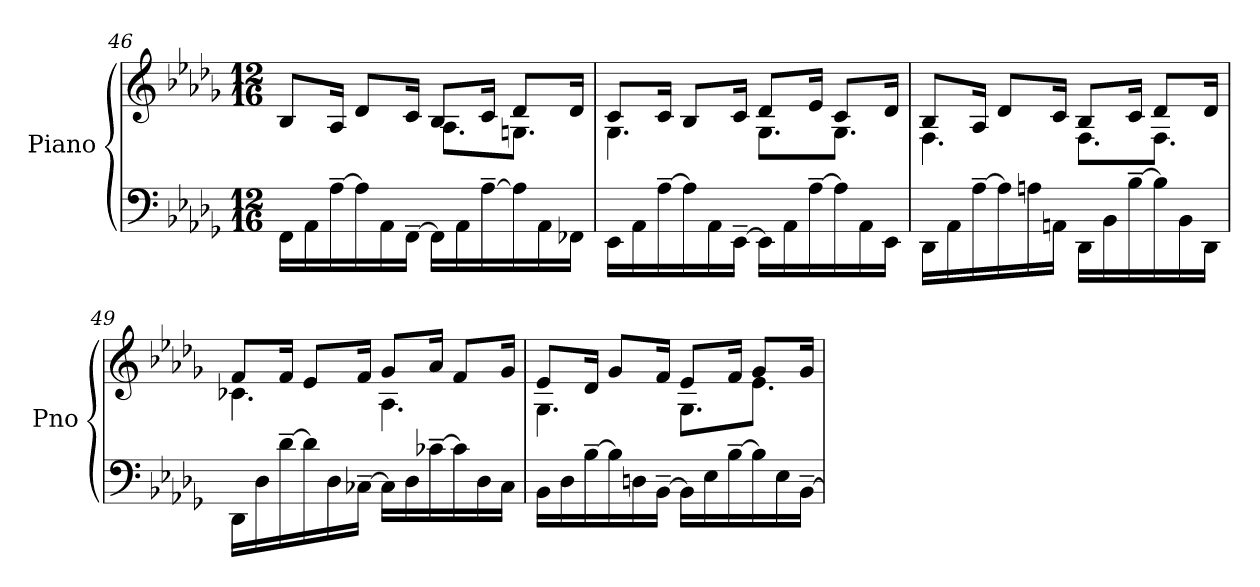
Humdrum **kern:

**kern	**kern
*part1	*part1
*staff2	*staff1
*I"Piano	*
*I'Pno	*
*clefF4	*clefG2
*k[b-e-a-d-g-]	*k[b-e-a-d-g-]
*M12/16	*M12/16
=46	=46
*	*^
16FF\LL	8B-/L	4.ryy
16AA-\	.	.
[16A-~\	16A-/Jk	.
16A-\]	8d-/L	.
16AA-\	.	.
[16FF~\JJ	16c/Jk	.
16FF\LL]	8B-/L	8.A-\L
16AA-\	.	.
[16A-~\	16c/Jk	.
16A-\]	8d-/L	8.Gn\J
16AA-\	.	.
16FF-X\JJ	16d-/Jk	.
=47	=47	=47
16EE-\LL	8c/L	4.G-\
16AA-\	.	.
[16A-~\	16c/Jk	.
16A-\]	8B-/L	.
16AA-\	.	.
[16EE-~\JJ	16c/Jk	.
16EE-\LL]	8d-/L	8.G-\L
16AA-\	.	.
[16A-~\	16e-/Jk	.
16A-\]	8c/L	8.G-\J
16AA-\	.	.
16EE-\JJ	16d-/Jk	.
=48	=48	=48
16DD-\LL	8B-/L	4.F\
16AA-\	.	.
[16A-~\	16A-/Jk	.
16A-\]	8d-/L	.
16An\	.	.
16AAn\JJ	16c/Jk	.
16DD-\LL	8B-/L	8.F\L
16BB-\	.	.
[16B-~\	16c/Jk	.
16B-\]	8d-/L	8.F\J
16BB-\	.	.
16DD-\JJ	16d-/Jk	.
!!LO:LB:g=z	!!
=49	=49	=49
16DD-\LL	8f/L	4.c-X\
16D-\	.	.
[16d-~\	16f/Jk	.
16d-\]	8e-/L	.
16D-\	.	.
[16C-X~\JJ	16f/Jk	.
16C-\LL]	8g-/L	4.A-\
16D-\	.	.
[16c-X~\	16a-/Jk	.
16c-\]	8f/L	.
16D-\	.	.
16C-\JJ	16g-/Jk	.
=50	=50	=50
16BB-\LL	8e-/L	4.G-\
16D-\	.	.
[16B-~\	16d-/Jk	.
16B-\]	8g-/L	.
16Dn\	.	.
[16BB-~\JJ	16f/Jk	.
16BB-\LL]	8e-/L	8.G-\L
16E-\	.	.
[16B-~\	16f/Jk	.
16B-\]	8g-/L	8.e-\J
16E-\	.	.
[16BB-~\JJ	16g-/Jk	.
*	*v	*v
=	=
*-	*-
